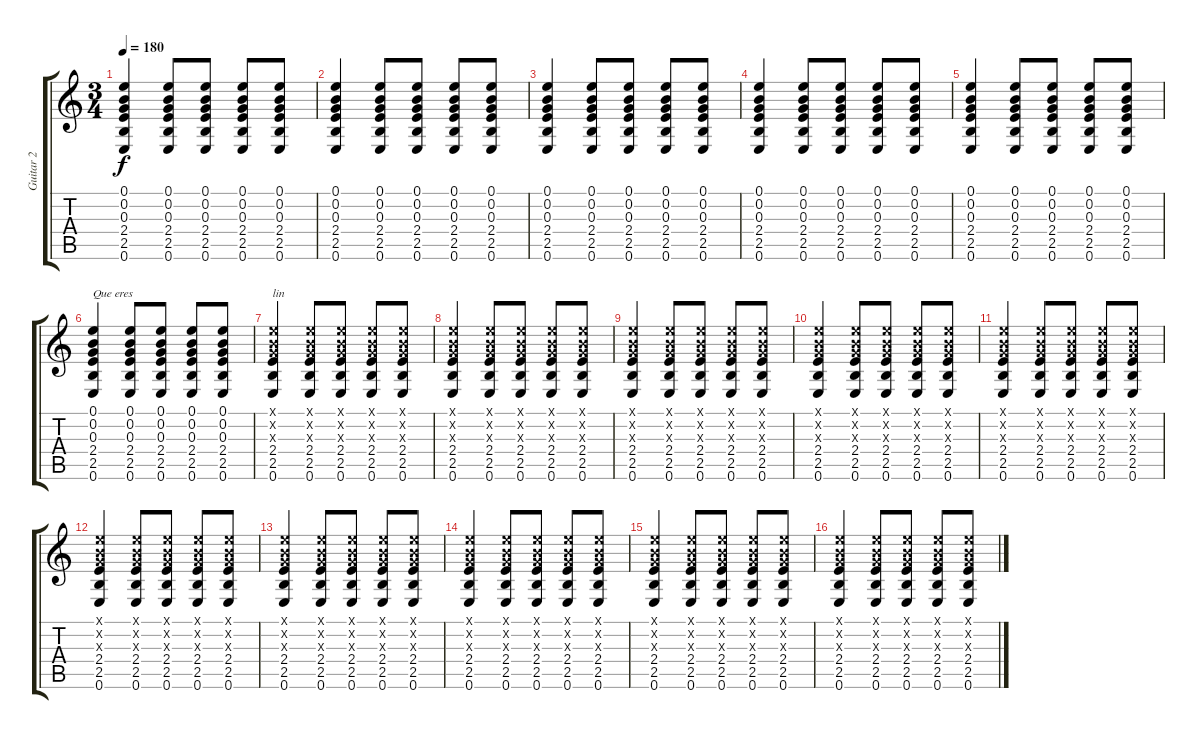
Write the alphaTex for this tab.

\track ("Guitar 2" "Guitar 2") {instrument acousticguitarnylon}
\staff {score tabs}
\tuning (E4 B3 G3 D3 A2 E2) {hide}
\ts (3 4)
\tempo 180
\clef g2
\ks c
(0.1 0.2 0.3 2.4 2.5 0.6).4{dy f} (0.1 0.2 0.3 2.4 2.5 0.6).8 (0.1 0.2 0.3 2.4 2.5 0.6).8 (0.1 0.2 0.3 2.4 2.5 0.6).8 (0.1 0.2 0.3 2.4 2.5 0.6).8 |
(0.1 0.2 0.3 2.4 2.5 0.6).4 (0.1 0.2 0.3 2.4 2.5 0.6).8 (0.1 0.2 0.3 2.4 2.5 0.6).8 (0.1 0.2 0.3 2.4 2.5 0.6).8 (0.1 0.2 0.3 2.4 2.5 0.6).8 |
(0.1 0.2 0.3 2.4 2.5 0.6).4 (0.1 0.2 0.3 2.4 2.5 0.6).8 (0.1 0.2 0.3 2.4 2.5 0.6).8 (0.1 0.2 0.3 2.4 2.5 0.6).8 (0.1 0.2 0.3 2.4 2.5 0.6).8 |
(0.1 0.2 0.3 2.4 2.5 0.6).4 (0.1 0.2 0.3 2.4 2.5 0.6).8 (0.1 0.2 0.3 2.4 2.5 0.6).8 (0.1 0.2 0.3 2.4 2.5 0.6).8 (0.1 0.2 0.3 2.4 2.5 0.6).8 |
(0.1 0.2 0.3 2.4 2.5 0.6).4 (0.1 0.2 0.3 2.4 2.5 0.6).8 (0.1 0.2 0.3 2.4 2.5 0.6).8 (0.1 0.2 0.3 2.4 2.5 0.6).8 (0.1 0.2 0.3 2.4 2.5 0.6).8 |
(0.1 0.2 0.3 2.4 2.5 0.6).4{txt "Que eres"} (0.1 0.2 0.3 2.4 2.5 0.6).8 (0.1 0.2 0.3 2.4 2.5 0.6).8 (0.1 0.2 0.3 2.4 2.5 0.6).8 (0.1 0.2 0.3 2.4 2.5 0.6).8 |
(0.1{x} 0.2{x} 0.3{x} 2.4 2.5 0.6).4{txt "lin"} (0.1{x} 0.2{x} 0.3{x} 2.4 2.5 0.6).8 (0.1{x} 0.2{x} 0.3{x} 2.4 2.5 0.6).8 (0.1{x} 0.2{x} 0.3{x} 2.4 2.5 0.6).8 (0.1{x} 0.2{x} 0.3{x} 2.4 2.5 0.6).8 |
(0.1{x} 0.2{x} 0.3{x} 2.4 2.5 0.6).4 (0.1{x} 0.2{x} 0.3{x} 2.4 2.5 0.6).8 (0.1{x} 0.2{x} 0.3{x} 2.4 2.5 0.6).8 (0.1{x} 0.2{x} 0.3{x} 2.4 2.5 0.6).8 (0.1{x} 0.2{x} 0.3{x} 2.4 2.5 0.6).8 |
(0.1{x} 0.2{x} 0.3{x} 2.4 2.5 0.6).4 (0.1{x} 0.2{x} 0.3{x} 2.4 2.5 0.6).8 (0.1{x} 0.2{x} 0.3{x} 2.4 2.5 0.6).8 (0.1{x} 0.2{x} 0.3{x} 2.4 2.5 0.6).8 (0.1{x} 0.2{x} 0.3{x} 2.4 2.5 0.6).8 |
(0.1{x} 0.2{x} 0.3{x} 2.4 2.5 0.6).4 (0.1{x} 0.2{x} 0.3{x} 2.4 2.5 0.6).8 (0.1{x} 0.2{x} 0.3{x} 2.4 2.5 0.6).8 (0.1{x} 0.2{x} 0.3{x} 2.4 2.5 0.6).8 (0.1{x} 0.2{x} 0.3{x} 2.4 2.5 0.6).8 |
(0.1{x} 0.2{x} 0.3{x} 2.4 2.5 0.6).4 (0.1{x} 0.2{x} 0.3{x} 2.4 2.5 0.6).8 (0.1{x} 0.2{x} 0.3{x} 2.4 2.5 0.6).8 (0.1{x} 0.2{x} 0.3{x} 2.4 2.5 0.6).8 (0.1{x} 0.2{x} 0.3{x} 2.4 2.5 0.6).8 |
(0.1{x} 0.2{x} 0.3{x} 2.4 2.5 0.6).4 (0.1{x} 0.2{x} 0.3{x} 2.4 2.5 0.6).8 (0.1{x} 0.2{x} 0.3{x} 2.4 2.5 0.6).8 (0.1{x} 0.2{x} 0.3{x} 2.4 2.5 0.6).8 (0.1{x} 0.2{x} 0.3{x} 2.4 2.5 0.6).8 |
(0.1{x} 0.2{x} 0.3{x} 2.4 2.5 0.6).4 (0.1{x} 0.2{x} 0.3{x} 2.4 2.5 0.6).8 (0.1{x} 0.2{x} 0.3{x} 2.4 2.5 0.6).8 (0.1{x} 0.2{x} 0.3{x} 2.4 2.5 0.6).8 (0.1{x} 0.2{x} 0.3{x} 2.4 2.5 0.6).8 |
(0.1{x} 0.2{x} 0.3{x} 2.4 2.5 0.6).4 (0.1{x} 0.2{x} 0.3{x} 2.4 2.5 0.6).8 (0.1{x} 0.2{x} 0.3{x} 2.4 2.5 0.6).8 (0.1{x} 0.2{x} 0.3{x} 2.4 2.5 0.6).8 (0.1{x} 0.2{x} 0.3{x} 2.4 2.5 0.6).8 |
(0.1{x} 0.2{x} 0.3{x} 2.4 2.5 0.6).4 (0.1{x} 0.2{x} 0.3{x} 2.4 2.5 0.6).8 (0.1{x} 0.2{x} 0.3{x} 2.4 2.5 0.6).8 (0.1{x} 0.2{x} 0.3{x} 2.4 2.5 0.6).8 (0.1{x} 0.2{x} 0.3{x} 2.4 2.5 0.6).8 |
(0.1{x} 0.2{x} 0.3{x} 2.4 2.5 0.6).4 (0.1{x} 0.2{x} 0.3{x} 2.4 2.5 0.6).8 (0.1{x} 0.2{x} 0.3{x} 2.4 2.5 0.6).8 (0.1{x} 0.2{x} 0.3{x} 2.4 2.5 0.6).8 (0.1{x} 0.2{x} 0.3{x} 2.4 2.5 0.6).8
